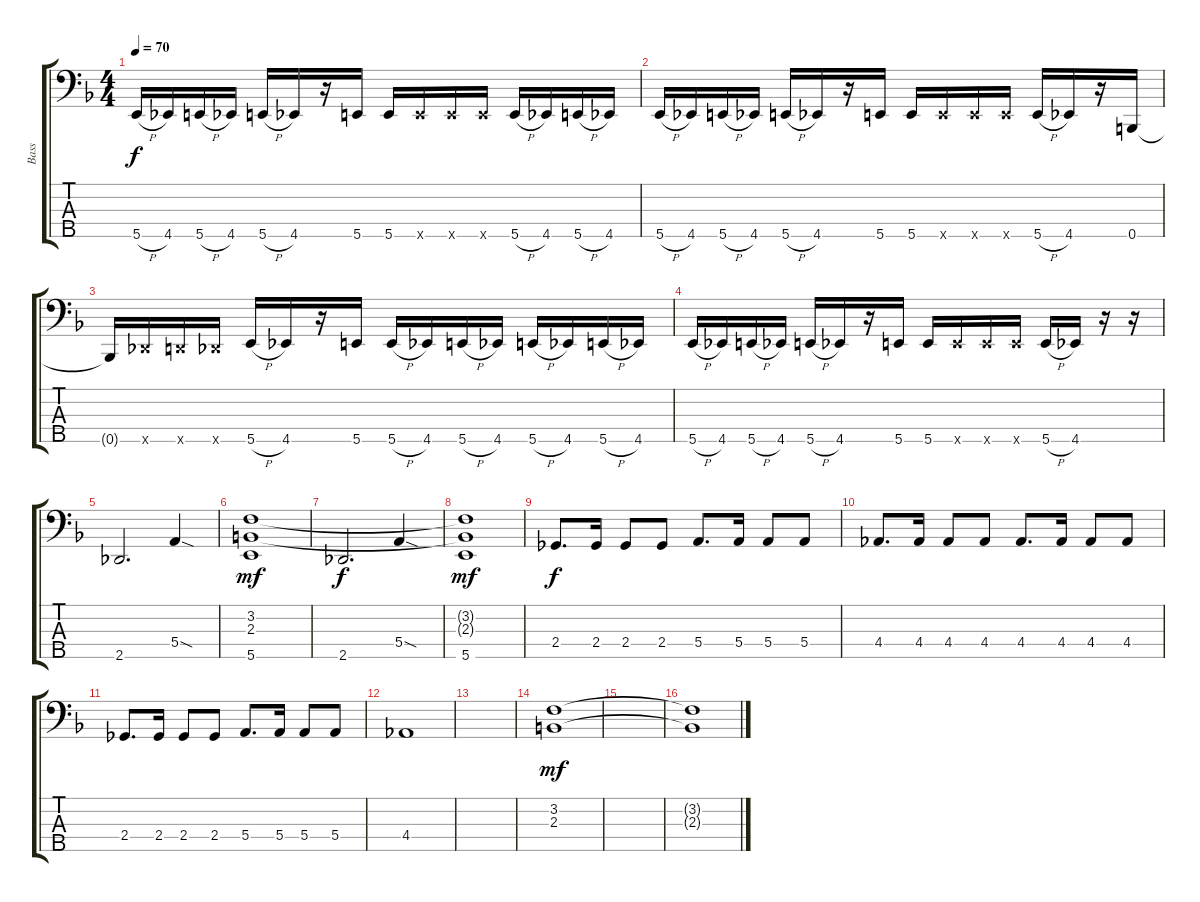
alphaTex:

\track ("Bass" "Bass") {instrument electricbassfinger}
\staff {score tabs}
\tuning (G2 D2 A1 E1 B0) {hide}
\ts (4 4)
\tempo 70
\clef f4
\ks f
5.5{h}.16{dy f} 4.5.16 5.5{h}.16 4.5.16 5.5{h}.16 4.5.16 r.16 5.5.16 5.5.16 5.5{x}.16 5.5{x}.16 5.5{x}.16 5.5{h}.16 4.5.16 5.5{h}.16 4.5.16 |
5.5{h}.16 4.5.16 5.5{h}.16 4.5.16 5.5{h}.16 4.5.16 r.16 5.5.16 5.5.16 5.5{x}.16 5.5{x}.16 5.5{x}.16 5.5{h}.16 4.5.16 r.16 0.5.16 |
0.5{t}.16 2.5{x}.16 3.5{x}.16 2.5{x}.16 5.5{h}.16 4.5.16 r.16 5.5.16 5.5{h}.16 4.5.16 5.5{h}.16 4.5.16 5.5{h}.16 4.5.16 5.5{h}.16 4.5.16 |
5.5{h}.16 4.5.16 5.5{h}.16 4.5.16 5.5{h}.16 4.5.16 r.16 5.5.16 5.5.16 5.5{x}.16 5.5{x}.16 5.5{x}.16 5.5{h}.16 4.5.16 r.16 r.16 |
2.5.2{d} 5.4{sod}.4 |
(3.2 2.3 5.5).1{dy mf} |
2.5.2{d dy f} 5.4{sod}.4 |
(3.2{t} 2.3{t} 5.5).1{dy mf} |
2.4.8{d dy f} 2.4.16 2.4.8 2.4.8 5.4.8{d} 5.4.16 5.4.8 5.4.8 |
4.4.8{d} 4.4.16 4.4.8 4.4.8 4.4.8{d} 4.4.16 4.4.8 4.4.8 |
2.4.8{d} 2.4.16 2.4.8 2.4.8 5.4.8{d} 5.4.16 5.4.8 5.4.8 |
4.4.1 |
|
(3.2 2.3).1{dy mf} |
|
(3.2{t} 2.3{t}).1
